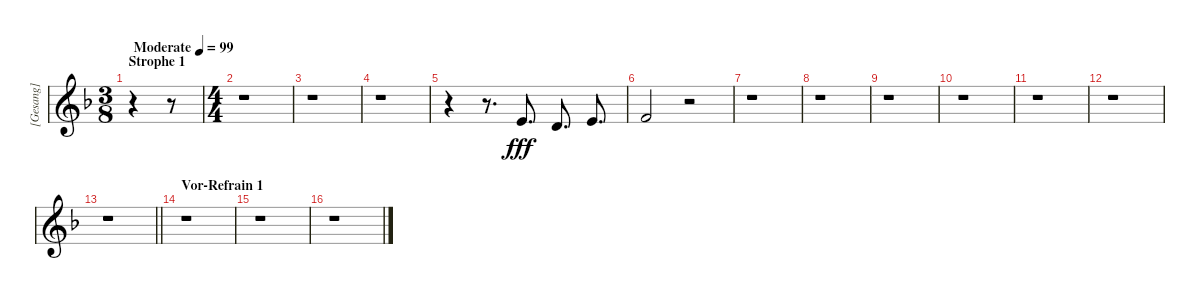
\track ("[Gesang]" "[Gesang]") {instrument altosax}
\staff {score}
\tuning (E4 B3 G3 D3 A2 E2) {hide}
\ts (3 8)
\section ("" "Strophe 1")
\tempo (99 "Moderate")
\clef g2
\ks dminor
r.4{dy fff instrument altosax} r.8 |
\ts (4 4)
r.1 |
r.1 |
r.1 |
r.4 r.8{d} 5.2.8{d} 3.2.8{d} 5.2.8{d} |
6.2.2 r.2 |
r.1 |
r.1 |
r.1 |
r.1 |
r.1 |
r.1 |
\barLineRight lightlight
r.1 |
\section ("" "Vor-Refrain 1")
r.1 |
r.1 |
r.1
